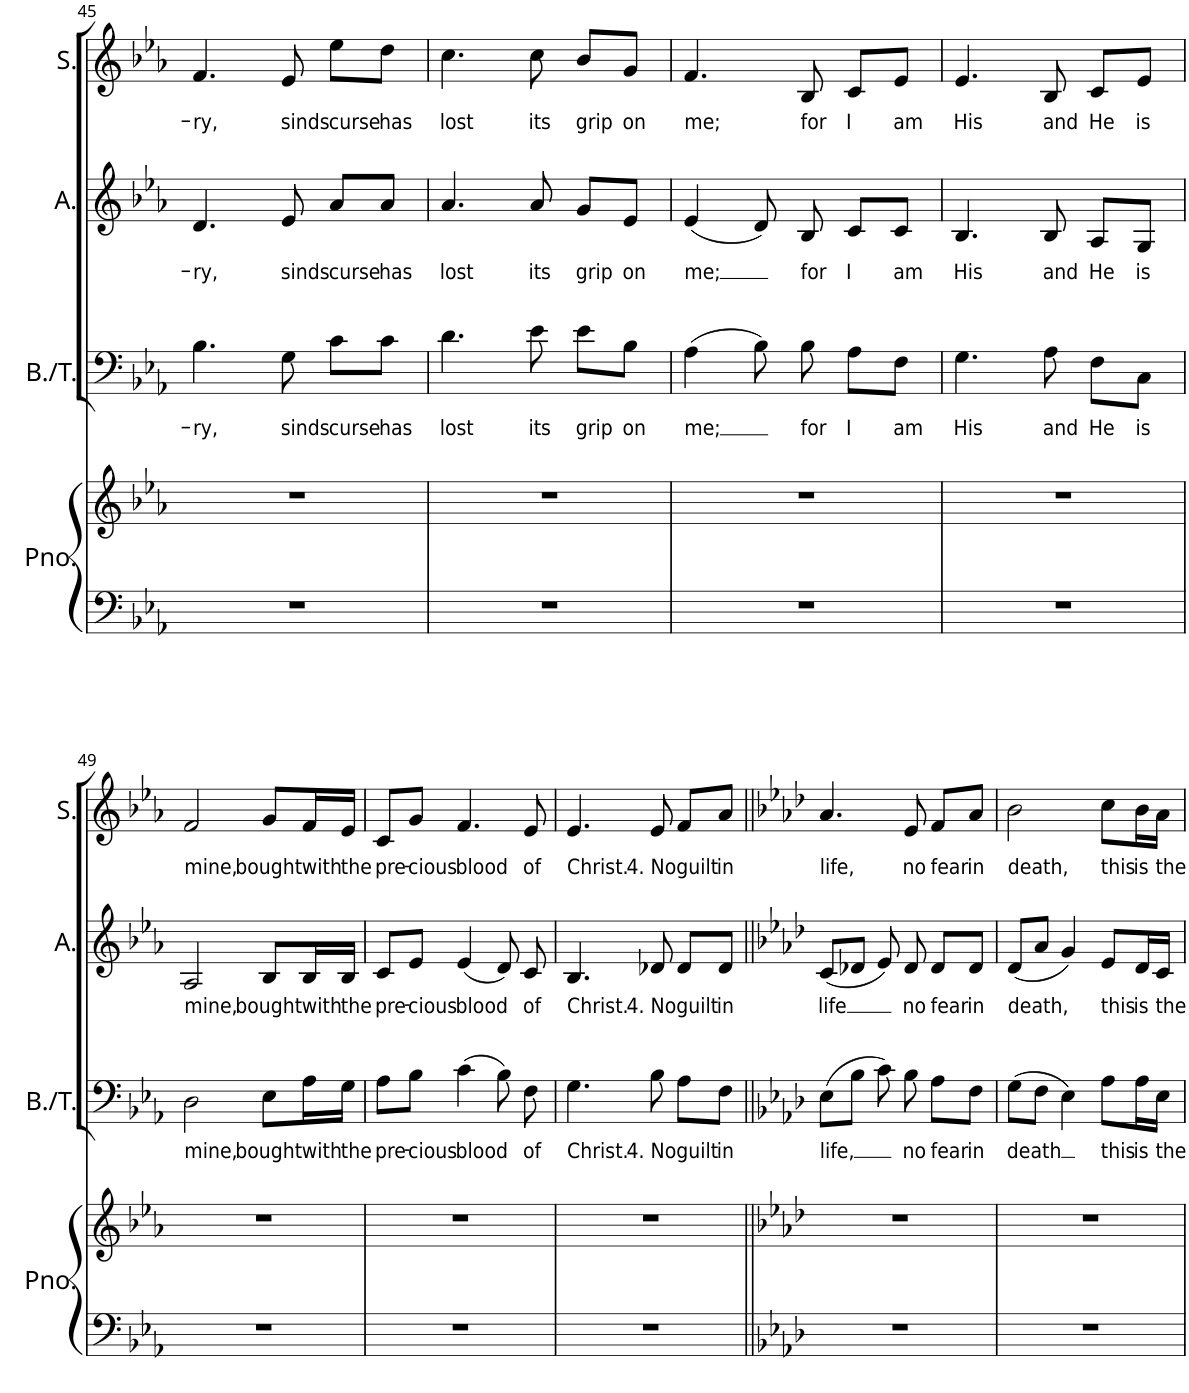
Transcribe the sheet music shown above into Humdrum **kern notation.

**kern	**kern	**kern	**text	**kern	**text	**kern	**text
*part4	*part4	*part3	*part3	*part2	*part2	*part1	*part1
*staff5	*staff4	*staff3	*staff3	*staff2	*staff2	*staff1	*staff1
*I"Pno.	*	*I"B/T	*	*I"A.	*	*I"S.	*
*I'Pno.	*	*I'B./T.	*	*I'A.	*	*I'S.	*
!!LO:PB:g=z
*clefF4	*clefG2	*clefF4	*	*clefG2	*	*clefG2	*
*k[b-e-a-]	*k[b-e-a-]	*k[b-e-a-]	*	*k[b-e-a-]	*	*k[b-e-a-]	*
*M3/4	*M3/4	*M3/4	*	*M3/4	*	*M3/4	*
=45	=45	=45	=45	=45	=45	=45	=45
!	!	!	!LO:LY:b	!	!LO:LY:b	!	!LO:LY:b
2.r	2.r	4.B-\	-ry,	4.d/	-ry,	4.f/	-ry,
!	!	!	!LO:LY:b	!	!LO:LY:b	!	!LO:LY:b
.	.	8G\	sinds	8e-/	sinds	8e-/	sinds
!	!	!	!LO:LY:b	!	!LO:LY:b	!	!LO:LY:b
.	.	8c\L	curse	8a-/L	curse	8ee-\L	curse
!	!	!	!LO:LY:b	!	!LO:LY:b	!	!LO:LY:b
.	.	8c\J	has	8a-/J	has	8dd\J	has
=46	=46	=46	=46	=46	=46	=46	=46
!	!	!	!LO:LY:b	!	!LO:LY:b	!	!LO:LY:b
2.r	2.r	4.d\	lost	4.a-/	lost	4.cc\	lost
!	!	!	!LO:LY:b	!	!LO:LY:b	!	!LO:LY:b
.	.	8e-\	its	8a-/	its	8cc\	its
!	!	!	!LO:LY:b	!	!LO:LY:b	!	!LO:LY:b
.	.	8e-\L	grip	8g/L	grip	8b-/L	grip
!	!	!	!LO:LY:b	!	!LO:LY:b	!	!LO:LY:b
.	.	8B-\J	on	8e-/J	on	8g/J	on
=47	=47	=47	=47	=47	=47	=47	=47
!	!	!	!LO:LY:b	!	!LO:LY:b	!	!LO:LY:b
2.r	2.r	(4A-\	me;	(4e-/	me;	4.f/	me;
.	.	8B-\)	.	8d/)	.	.	.
!	!	!	!LO:LY:b	!	!LO:LY:b	!	!LO:LY:b
.	.	8B-\	for	8B-/	for	8B-/	for
!	!	!	!LO:LY:b	!	!LO:LY:b	!	!LO:LY:b
.	.	8A-\L	I	8c/L	I	8c/L	I
!	!	!	!LO:LY:b	!	!LO:LY:b	!	!LO:LY:b
.	.	8F\J	am	8c/J	am	8e-/J	am
=48	=48	=48	=48	=48	=48	=48	=48
!	!	!	!LO:LY:b	!	!LO:LY:b	!	!LO:LY:b
2.r	2.r	4.G\	His	4.B-/	His	4.e-/	His
!	!	!	!LO:LY:b	!	!LO:LY:b	!	!LO:LY:b
.	.	8A-\	and	8B-/	and	8B-/	and
!	!	!	!LO:LY:b	!	!LO:LY:b	!	!LO:LY:b
.	.	8F\L	He	8A-/L	He	8c/L	He
!	!	!	!LO:LY:b	!	!LO:LY:b	!	!LO:LY:b
.	.	8C\J	is	8G/J	is	8e-/J	is
!!LO:LB:g=z
=49	=49	=49	=49	=49	=49	=49	=49
!	!	!	!LO:LY:b	!	!LO:LY:b	!	!LO:LY:b
2.r	2.r	2D\	mine,	2A-/	mine,	2f/	mine,
!	!	!	!LO:LY:b	!	!LO:LY:b	!	!LO:LY:b
.	.	8E-\L	bought	8B-/L	bought	8g/L	bought
!	!	!	!LO:LY:b	!	!LO:LY:b	!	!LO:LY:b
.	.	16A-\L	with	16B-/L	with	16f/L	with
!	!	!	!LO:LY:b	!	!LO:LY:b	!	!LO:LY:b
.	.	16G\JJ	the	16B-/JJ	the	16e-/JJ	the
=50	=50	=50	=50	=50	=50	=50	=50
!	!	!	!LO:LY:b	!	!LO:LY:b	!	!LO:LY:b
2.r	2.r	8A-\L	pre-	8c/L	pre-	8c/L	pre-
!	!	!	!LO:LY:b	!	!LO:LY:b	!	!LO:LY:b
.	.	8B-\J	-cious	8e-/J	-cious	8g/J	-cious
!	!	!	!LO:LY:b	!	!LO:LY:b	!	!LO:LY:b
.	.	(4c\	blood	(4e-/	blood	4.f/	blood
.	.	8B-\)	.	8d/)	.	.	.
!	!	!	!LO:LY:b	!	!LO:LY:b	!	!LO:LY:b
.	.	8F\	of	8c/	of	8e-/	of
=51	=51	=51	=51	=51	=51	=51	=51
!	!	!	!LO:LY:b	!	!LO:LY:b	!	!LO:LY:b
2.r	2.r	4.G\	Christ.	4.B-/	Christ.	4.e-/	Christ.
!	!	!	!LO:LY:b	!	!LO:LY:b	!	!LO:LY:b
.	.	8B-\	4. No	8d-X/	4. No	8e-/	4. No
!	!	!	!LO:LY:b	!	!LO:LY:b	!	!LO:LY:b
.	.	8A-\L	guilt	8d-/L	guilt	8f/L	guilt
!	!	!	!LO:LY:b	!	!LO:LY:b	!	!LO:LY:b
.	.	8F\J	in	8d-/J	in	8a-/J	in
=52||	=52||	=52||	=52||	=52||	=52||	=52||	=52||
*k[b-e-a-d-]	*k[b-e-a-d-]	*k[b-e-a-d-]	*	*k[b-e-a-d-]	*	*k[b-e-a-d-]	*
!	!	!	!LO:LY:b	!	!LO:LY:b	!	!LO:LY:b
2.r	2.r	(8E-\L	life,	(8c/L	life	4.a-/	life,
.	.	8B-\J	.	8d-X/J	.	.	.
.	.	8c\)	.	8e-/)	.	.	.
!	!	!	!LO:LY:b	!	!LO:LY:b	!	!LO:LY:b
.	.	8B-\	no	8d-/	no	8e-/	no
!	!	!	!LO:LY:b	!	!LO:LY:b	!	!LO:LY:b
.	.	8A-\L	fear	8d-/L	fear	8f/L	fear
!	!	!	!LO:LY:b	!	!LO:LY:b	!	!LO:LY:b
.	.	8F\J	in	8d-/J	in	8a-/J	in
=53	=53	=53	=53	=53	=53	=53	=53
!	!	!	!LO:LY:b	!	!LO:LY:b	!	!LO:LY:b
2.r	2.r	(8G\L	death	(8d-/L	death,	2b-\	death,
.	.	8F\J	.	8a-/J	.	.	.
.	.	4E-\)	.	4g/)	.	.	.
!	!	!	!LO:LY:b	!	!LO:LY:b	!	!LO:LY:b
.	.	8A-\L	this	8e-/L	this	8cc\L	this
!	!	!	!LO:LY:b	!	!LO:LY:b	!	!LO:LY:b
.	.	16A-\L	is	16d-/L	is	16b-\L	is
!	!	!	!LO:LY:b	!	!LO:LY:b	!	!LO:LY:b
.	.	16E-\JJ	the	16c/JJ	the	16a-\JJ	the
=	=	=	=	=	=	=	=
*-	*-	*-	*-	*-	*-	*-	*-
